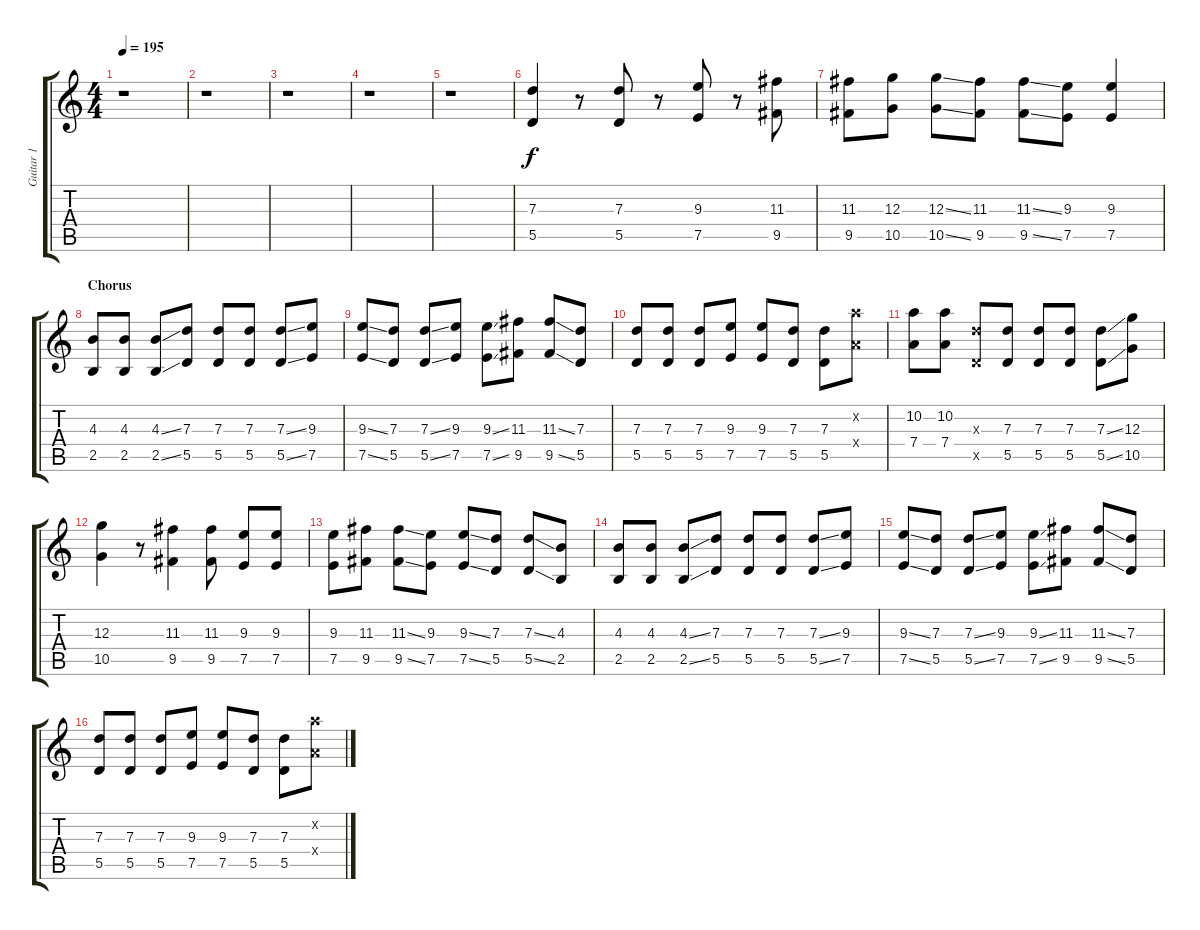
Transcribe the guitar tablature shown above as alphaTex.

\track ("Guitar 1" "Guitar 1") {instrument overdrivenguitar}
\staff {score tabs}
\tuning (E4 B3 G3 D3 A2 E2) {hide}
\ts (4 4)
\tempo 195
\clef g2
\ks c
r.1{dy f} |
r.1 |
r.1 |
r.1 |
r.1 |
(7.3 5.5).4 r.8 (7.3 5.5).8 r.8 (9.3 7.5).8 r.8 (11.3 9.5).8 |
(11.3 9.5).8 (12.3 10.5).8 (12.3{ss} 10.5{ss}).8 (11.3 9.5).8 (11.3{ss} 9.5{ss}).8 (9.3 7.5).8 (9.3 7.5).4 |
\section ("" "Chorus")
(4.3 2.5).8 (4.3 2.5).8 (4.3{ss} 2.5{ss}).8 (7.3 5.5).8 (7.3 5.5).8 (7.3 5.5).8 (7.3{ss} 5.5{ss}).8 (9.3 7.5).8 |
(9.3{ss} 7.5{ss}).8 (7.3 5.5).8 (7.3{ss} 5.5{ss}).8 (9.3 7.5).8 (9.3{ss} 7.5{ss}).8 (11.3 9.5).8 (11.3{ss} 9.5{ss}).8 (7.3 5.5).8 |
(7.3 5.5).8 (7.3 5.5).8 (7.3 5.5).8 (9.3 7.5).8 (9.3 7.5).8 (7.3 5.5).8 (7.3 5.5).8 (10.2{x} 7.4{x}).8 |
(10.2 7.4).8 (10.2 7.4).8 (7.3{x} 5.5{x}).8 (7.3 5.5).8 (7.3 5.5).8 (7.3 5.5).8 (7.3{ss} 5.5{ss}).8 (12.3 10.5).8 |
(12.3 10.5).4 r.8 (11.3 9.5).4 (11.3 9.5).8 (9.3 7.5).8 (9.3 7.5).8 |
(9.3 7.5).8 (11.3 9.5).8 (11.3{ss} 9.5{ss}).8 (9.3 7.5).8 (9.3{ss} 7.5{ss}).8 (7.3 5.5).8 (7.3{ss} 5.5{ss}).8 (4.3 2.5).8 |
(4.3 2.5).8 (4.3 2.5).8 (4.3{ss} 2.5{ss}).8 (7.3 5.5).8 (7.3 5.5).8 (7.3 5.5).8 (7.3{ss} 5.5{ss}).8 (9.3 7.5).8 |
(9.3{ss} 7.5{ss}).8 (7.3 5.5).8 (7.3{ss} 5.5{ss}).8 (9.3 7.5).8 (9.3{ss} 7.5{ss}).8 (11.3 9.5).8 (11.3{ss} 9.5{ss}).8 (7.3 5.5).8 |
(7.3 5.5).8 (7.3 5.5).8 (7.3 5.5).8 (9.3 7.5).8 (9.3 7.5).8 (7.3 5.5).8 (7.3 5.5).8 (10.2{x} 7.4{x}).8
